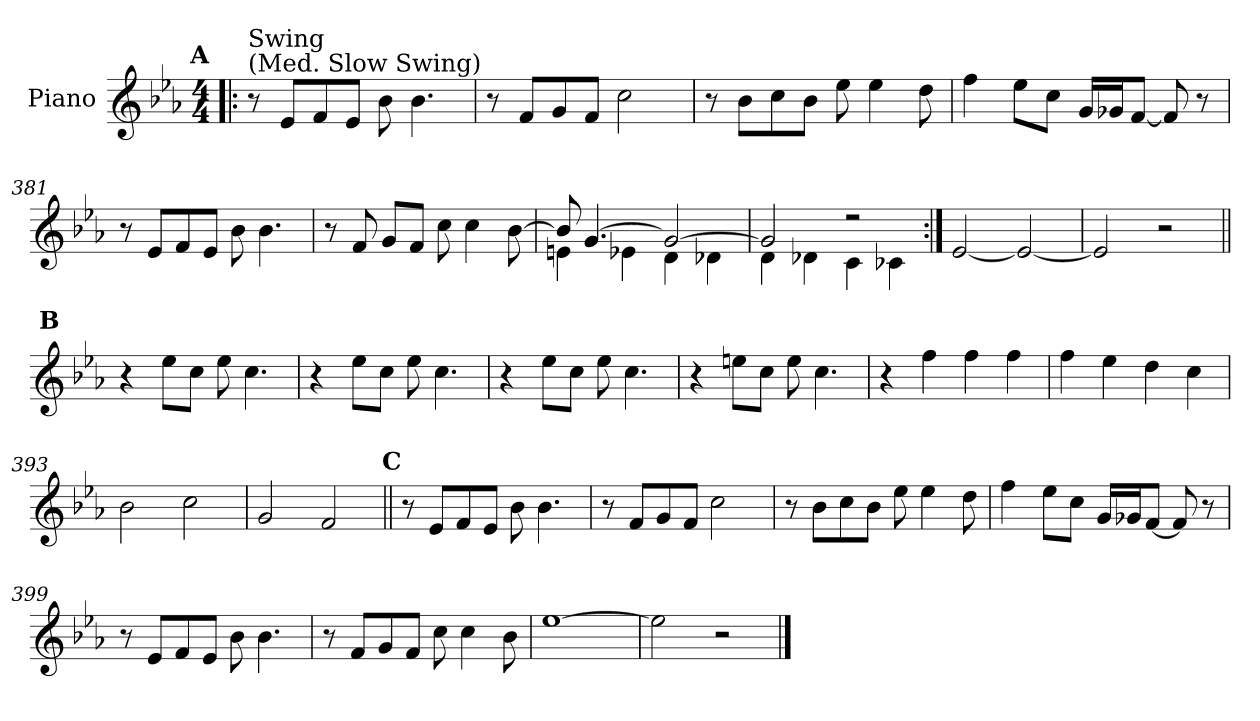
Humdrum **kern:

**kern
*part1
*staff1
*I"Piano
*I'Pno.
!!LO:PB:g=z
*clefG2
*k[b-e-a-]
*M4/4
!!LO:REH:place=s1:a:enc=none:fs=14:t=A
=377!|:
!LO:TX:a:t=(Med. Slow Swing)
!LO:TX:t=Swing
8r
8e-/L
8f/
8e-/J
8b-\
4.b-\
=378
8r
8f/L
8g/
8f/J
2cc\
=379
8r
8b-\L
8cc\
8b-\J
8ee-\
4ee-\
8dd\
=380
4ff\
8ee-\L
8cc\J
16g/LL
16g-X/J
[8f/J
8f/]
8r
!!LO:LB:g=z
=381
8r
8e-/L
8f/
8e-/J
8b-\
4.b-\
=382
8r
8f/
8g/L
8f/J
8cc\
4cc\
[8b-\
!!LO:LB:g=z
=383
*^
8b-/]	4en\
[4.g/	.
.	4e-X\
2g/_	4d\
.	4d-X\
=384	=384
2g/]	4d\
.	4d-X\
2r	4c\
.	4c-X\
*v	*v
=385:|!
[2e-/
2e-/_
=386
2e-/]
2r
!!LO:LB:g=z
!!LO:REH:place=s1:a:enc=none:fs=14:t=B
=387||
4r
8ee-\L
8cc\J
8ee-\
4.cc\
=388
4r
8ee-\L
8cc\J
8ee-\
4.cc\
=389
4r
8ee-\L
8cc\J
8ee-\
4.cc\
=390
4r
8een\L
8cc\J
8ee\
4.cc\
!!LO:LB:g=z
=391
4r
4ff\
4ff\
4ff\
=392
4ff\
4ee-\
4dd\
4cc\
=393
2b-\
2cc\
=394
2g/
2f/
!!LO:LB:g=z
!!LO:REH:place=s1:a:enc=none:fs=14:t=C
=395||
8r
8e-/L
8f/
8e-/J
8b-\
4.b-\
=396
8r
8f/L
8g/
8f/J
2cc\
=397
8r
8b-\L
8cc\
8b-\J
8ee-\
4ee-\
8dd\
=398
4ff\
8ee-\L
8cc\J
16g/LL
16g-X/J
[8f/J
8f/]
8r
!!LO:LB:g=z
=399
8r
8e-/L
8f/
8e-/J
8b-\
4.b-\
=400
8r
8f/L
8g/
8f/J
8cc\
4cc\
8b-\
=401
[1ee-
=402
2ee-\]
2r
==
*-
